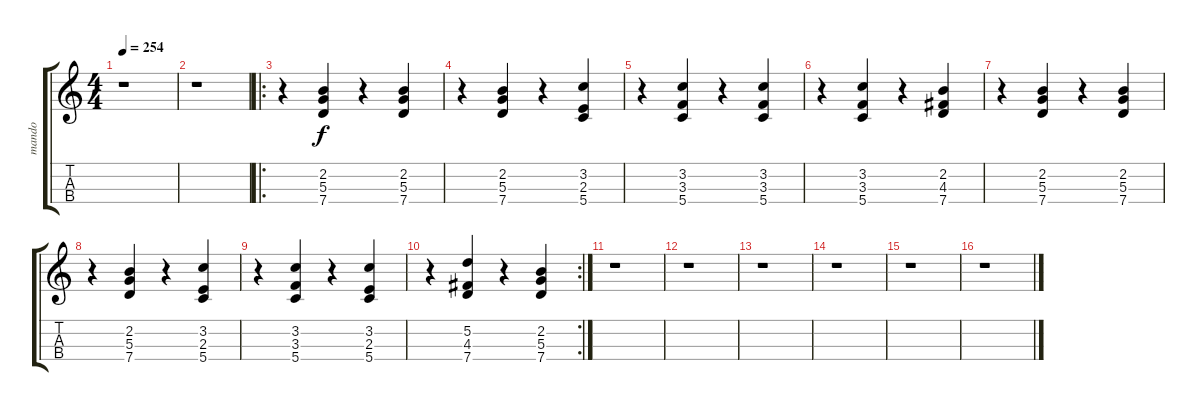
\track ("mando" "mando") {instrument pizzicatostrings}
\staff {score tabs}
\tuning (E5 A4 D4 G3) {hide}
\ts (4 4)
\tempo 254
\clef g2
\ks c
r.1{dy f instrument pizzicatostrings} |
r.1 |
\ro
r.4 (2.2 5.3 7.4).4 r.4 (2.2 5.3 7.4).4 |
r.4 (2.2 5.3 7.4).4 r.4 (3.2 2.3 5.4).4 |
r.4 (3.2 3.3 5.4).4 r.4 (3.2 3.3 5.4).4 |
r.4 (3.2 3.3 5.4).4 r.4 (2.2 4.3 7.4).4 |
r.4 (2.2 5.3 7.4).4 r.4 (2.2 5.3 7.4).4 |
r.4 (2.2 5.3 7.4).4 r.4 (3.2 2.3 5.4).4 |
r.4 (3.2 3.3 5.4).4 r.4 (3.2 2.3 5.4).4 |
\rc 2
r.4 (5.2 4.3 7.4).4 r.4 (2.2 5.3 7.4).4 |
r.1 |
r.1 |
r.1 |
r.1 |
r.1 |
r.1
